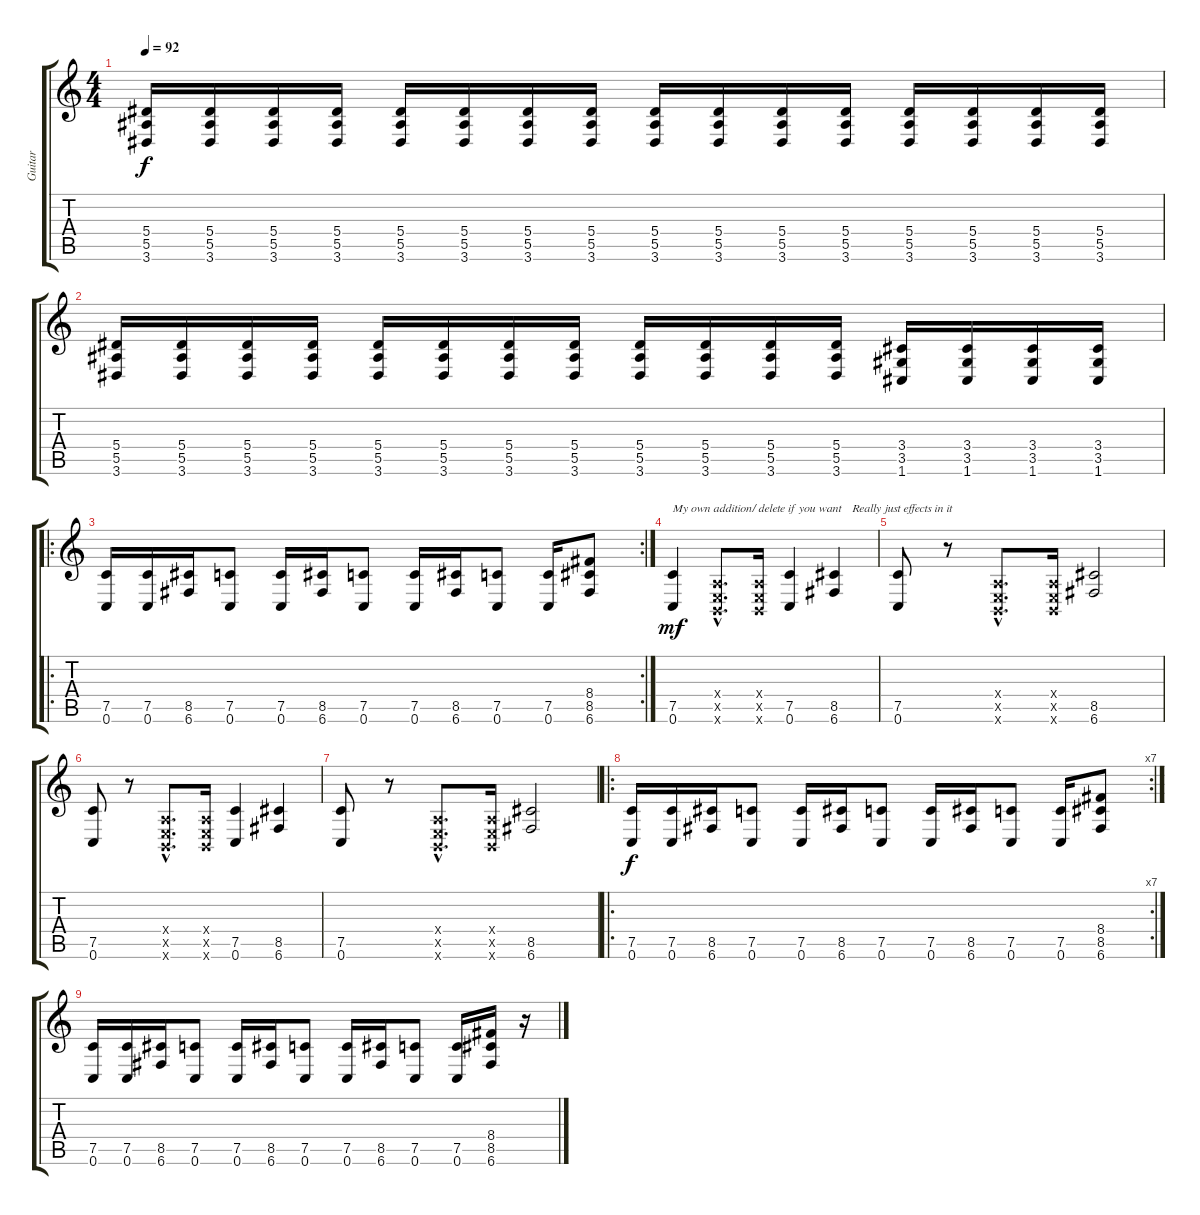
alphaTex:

\track ("Guitar" "Guitar") {instrument overdrivenguitar}
\staff {score tabs}
\tuning (C4 G3 Eb3 Bb2 F2 C2) {hide}
\ts (4 4)
\tempo 92
\clef g2
\ks c
(5.4 5.5 3.6).16{dy f} (5.4 5.5 3.6).16 (5.4 5.5 3.6).16 (5.4 5.5 3.6).16 (5.4 5.5 3.6).16 (5.4 5.5 3.6).16 (5.4 5.5 3.6).16 (5.4 5.5 3.6).16 (5.4 5.5 3.6).16 (5.4 5.5 3.6).16 (5.4 5.5 3.6).16 (5.4 5.5 3.6).16 (5.4 5.5 3.6).16 (5.4 5.5 3.6).16 (5.4 5.5 3.6).16 (5.4 5.5 3.6).16 |
(5.4 5.5 3.6).16 (5.4 5.5 3.6).16 (5.4 5.5 3.6).16 (5.4 5.5 3.6).16 (5.4 5.5 3.6).16 (5.4 5.5 3.6).16 (5.4 5.5 3.6).16 (5.4 5.5 3.6).16 (5.4 5.5 3.6).16 (5.4 5.5 3.6).16 (5.4 5.5 3.6).16 (5.4 5.5 3.6).16 (3.4 3.5 1.6).16 (3.4 3.5 1.6).16 (3.4 3.5 1.6).16 (3.4 3.5 1.6).16 |
\ro
\rc 2
(7.5 0.6).16 (7.5 0.6).16 (8.5 6.6).16 (7.5 0.6).8 (7.5 0.6).16 (8.5 6.6).16 (7.5 0.6).8 (7.5 0.6).16 (8.5 6.6).16 (7.5 0.6).8 (7.5 0.6).16 (8.4 8.5 6.6).8 |
(7.5 0.6).4{txt "My own addition/ delete if you want" dy mf} (-1.4{hac x} -1.5{hac x} -1.6{hac x}).8{d} (-1.4{x} -1.5{x} -1.6{x}).16 (7.5 0.6).4 (8.5 6.6).4{txt "      Really just effects in it"} |
(7.5 0.6).8 r.8 (-1.4{hac x} -1.5{hac x} -1.6{hac x}).8{d} (-1.4{x} -1.5{x} -1.6{x}).16 (8.5 6.6).2 |
(7.5 0.6).8 r.8 (-1.4{hac x} -1.5{hac x} -1.6{hac x}).8{d} (-1.4{x} -1.5{x} -1.6{x}).16 (7.5 0.6).4 (8.5 6.6).4 |
(7.5 0.6).8 r.8 (-1.4{hac x} -1.5{hac x} -1.6{hac x}).8{d} (-1.4{x} -1.5{x} -1.6{x}).16 (8.5 6.6).2 |
\ro
\rc 7
(7.5 0.6).16{dy f} (7.5 0.6).16 (8.5 6.6).16 (7.5 0.6).8 (7.5 0.6).16 (8.5 6.6).16 (7.5 0.6).8 (7.5 0.6).16 (8.5 6.6).16 (7.5 0.6).8 (7.5 0.6).16 (8.4 8.5 6.6).8 |
(7.5 0.6).16 (7.5 0.6).16 (8.5 6.6).16 (7.5 0.6).8 (7.5 0.6).16 (8.5 6.6).16 (7.5 0.6).8 (7.5 0.6).16 (8.5 6.6).16 (7.5 0.6).8 (7.5 0.6).16 (8.4 8.5 6.6).16 r.16
